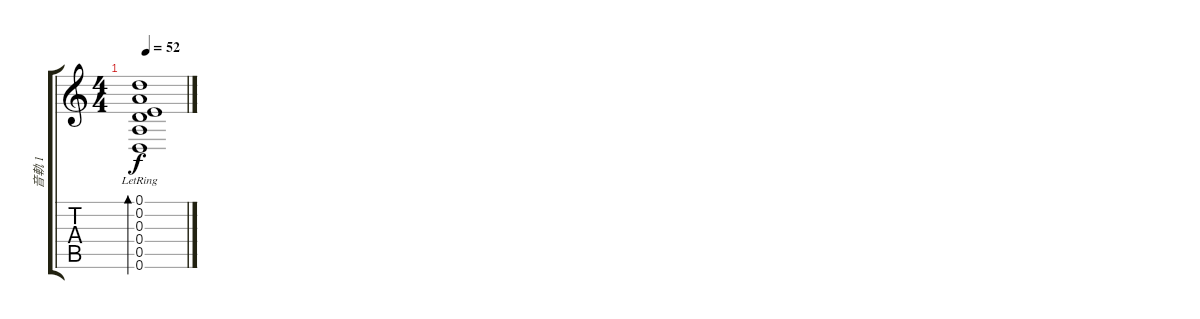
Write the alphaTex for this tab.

\track ("音軌 1" "音軌 1") {instrument acousticguitarsteel}
\staff {score tabs}
\tuning (D4 A3 E3 D3 A2 D2) {hide}
\ts (4 4)
\tempo 52
\clef g2
\ks c
(0.1{lr} 0.2{lr} 0.3{lr} 0.4{lr} 0.5{lr} 0.6{lr}).1{bd 240 dy f}
